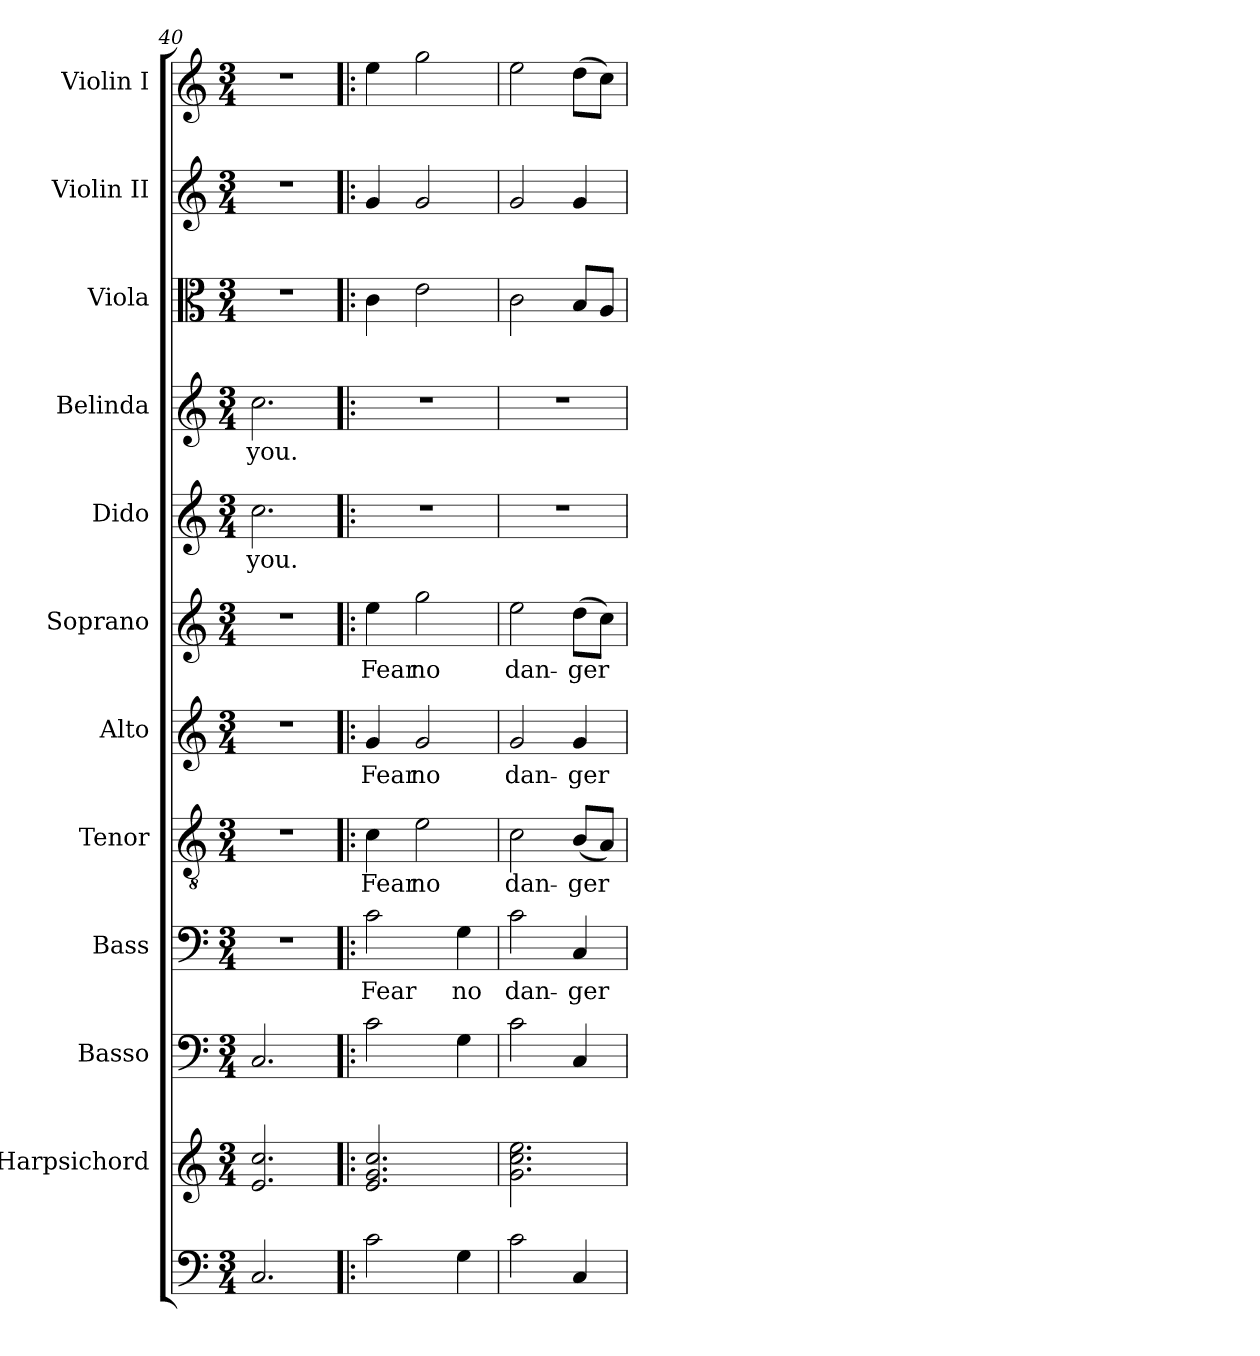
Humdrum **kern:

**kern	**kern	**kern	**kern	**text	**kern	**text	**kern	**text	**kern	**text	**kern	**text	**kern	**text	**kern	**kern	**kern
*part12	*part11	*part10	*part9	*part9	*part8	*part8	*part7	*part7	*part6	*part6	*part5	*part5	*part4	*part4	*part3	*part2	*part1
*staff12	*staff11	*staff10	*staff9	*staff9	*staff8	*staff8	*staff7	*staff7	*staff6	*staff6	*staff5	*staff5	*staff4	*staff4	*staff3	*staff2	*staff1
*	*I"Harpsichord	*I"Basso	*I"Bass	*	*I"Tenor	*	*I"Alto	*	*I"Soprano	*	*I"Dido	*	*I"Belinda	*	*I"Viola	*I"Violin II	*I"Violin I
*	*	*	*I'B.	*	*I'T.	*	*I'A.	*	*I'S.	*	*	*	*	*	*I'Viola	*I'Vln. II	*I'Vln. I
*clefF4	*clefG2	*clefF4	*clefF4	*	*clefGv2	*	*clefG2	*	*clefG2	*	*clefG2	*	*clefG2	*	*clefC3	*clefG2	*clefG2
*	*	*	*	*	*ITrd7c12	*	*	*	*	*	*	*	*	*	*	*	*
*k[]	*k[]	*k[]	*k[]	*	*k[]	*	*k[]	*	*k[]	*	*k[]	*	*k[]	*	*k[]	*k[]	*k[]
*C:	*C:	*C:	*C:	*	*C:	*	*C:	*	*C:	*	*C:	*	*C:	*	*C:	*C:	*C:
*M3/4	*M3/4	*M3/4	*M3/4	*	*M3/4	*	*M3/4	*	*M3/4	*	*M3/4	*	*M3/4	*	*M3/4	*M3/4	*M3/4
=40	=40	=40	=40	=40	=40	=40	=40	=40	=40	=40	=40	=40	=40	=40	=40	=40	=40
!	!	!	!LO:N:vis=1	!	!LO:N:vis=1	!	!LO:N:vis=1	!	!LO:N:vis=1	!	!	!	!	!	!	!	!
!	!	!	!	!	!	!	!	!	!	!	!	!LO:LY:b:color=#000000	!	!	!	!	!
!	!	!	!	!	!	!	!	!	!	!	!	!	!	!LO:LY:b:color=#000000	!LO:N:vis=1	!LO:N:vis=1	!LO:N:vis=1
2.Ci/	2.ei/ 2.cci	2.Ci/	2.r	.	2.r	.	2.r	.	2.r	.	2.cci\	you.	2.cci\	you.	2.r	2.r	2.r
!!LO:PB:g=z
=41!|:	=41!|:	=41!|:	=41!|:	=41!|:	=41!|:	=41!|:	=41!|:	=41!|:	=41!|:	=41!|:	=41!|:	=41!|:	=41!|:	=41!|:	=41!|:	=41!|:	=41!|:
!	!	!	!	!LO:LY:b:color=#000000	!	!	!	!	!	!	!	!	!	!	!	!	!
!	!	!	!	!	!	!LO:LY:b:color=#000000	!	!	!	!	!	!	!	!	!	!	!
!	!	!	!	!	!	!	!	!LO:LY:b:color=#000000	!	!	!	!	!	!	!	!	!
!	!	!	!	!	!	!	!	!	!	!LO:LY:b:color=#000000	!LO:N:vis=1	!	!LO:N:vis=1	!	!	!	!
2ci\	2.ei/ 2.gi 2.cci	2ci\	2ci\	Fear	4Ci\	Fear	4gi/	Fear	4eei\	Fear	2.r	.	2.r	.	4ci\	4gi/	4eei\
!	!	!	!	!	!	!LO:LY:b:color=#000000	!	!	!	!	!	!	!	!	!	!	!
!	!	!	!	!	!	!	!	!LO:LY:b:color=#000000	!	!	!	!	!	!	!	!	!
!	!	!	!	!	!	!	!	!	!	!LO:LY:b:color=#000000	!	!	!	!	!	!	!
.	.	.	.	.	2Ei\	no	2gi/	no	2ggi\	no	.	.	.	.	2ei\	2gi/	2ggi\
!	!	!	!	!LO:LY:b:color=#000000	!	!	!	!	!	!	!	!	!	!	!	!	!
4Gi\	.	4Gi\	4Gi\	no	.	.	.	.	.	.	.	.	.	.	.	.	.
=42	=42	=42	=42	=42	=42	=42	=42	=42	=42	=42	=42	=42	=42	=42	=42	=42	=42
!	!	!	!	!LO:LY:b:color=#000000	!	!	!	!	!	!	!	!	!	!	!	!	!
!	!	!	!	!	!	!LO:LY:b:color=#000000	!	!	!	!	!	!	!	!	!	!	!
!	!	!	!	!	!	!	!	!LO:LY:b:color=#000000	!	!	!	!	!	!	!	!	!
!	!	!	!	!	!	!	!	!	!	!LO:LY:b:color=#000000	!LO:N:vis=1	!	!LO:N:vis=1	!	!	!	!
2ci\	2.gi\ 2.cci 2.eei	2ci\	2ci\	dan-	2Ci\	dan-	2gi/	dan-	2eei\	dan-	2.r	.	2.r	.	2ci\	2gi/	2eei\
!	!	!	!	!LO:LY:b:color=#000000	!	!	!	!	!	!	!	!	!	!	!	!	!
!	!	!	!	!	!	!LO:LY:b:color=#000000	!	!	!	!	!	!	!	!	!	!	!
!	!	!	!	!	!	!	!	!LO:LY:b:color=#000000	!	!	!	!	!	!	!	!	!
!	!	!	!	!	!	!	!	!	!	!LO:LY:b:color=#000000	!	!	!	!	!	!	!
4Ci/	.	4Ci/	4Ci/	-ger	(8BBi/L	-ger	4gi/	-ger	(8ddi\L	-ger	.	.	.	.	8Bi/L	4gi/	(8ddi\L
.	.	.	.	.	8AAi/J)	.	.	.	8cci\J)	.	.	.	.	.	8Ai/J	.	8cci\J)
=	=	=	=	=	=	=	=	=	=	=	=	=	=	=	=	=	=
*-	*-	*-	*-	*-	*-	*-	*-	*-	*-	*-	*-	*-	*-	*-	*-	*-	*-
